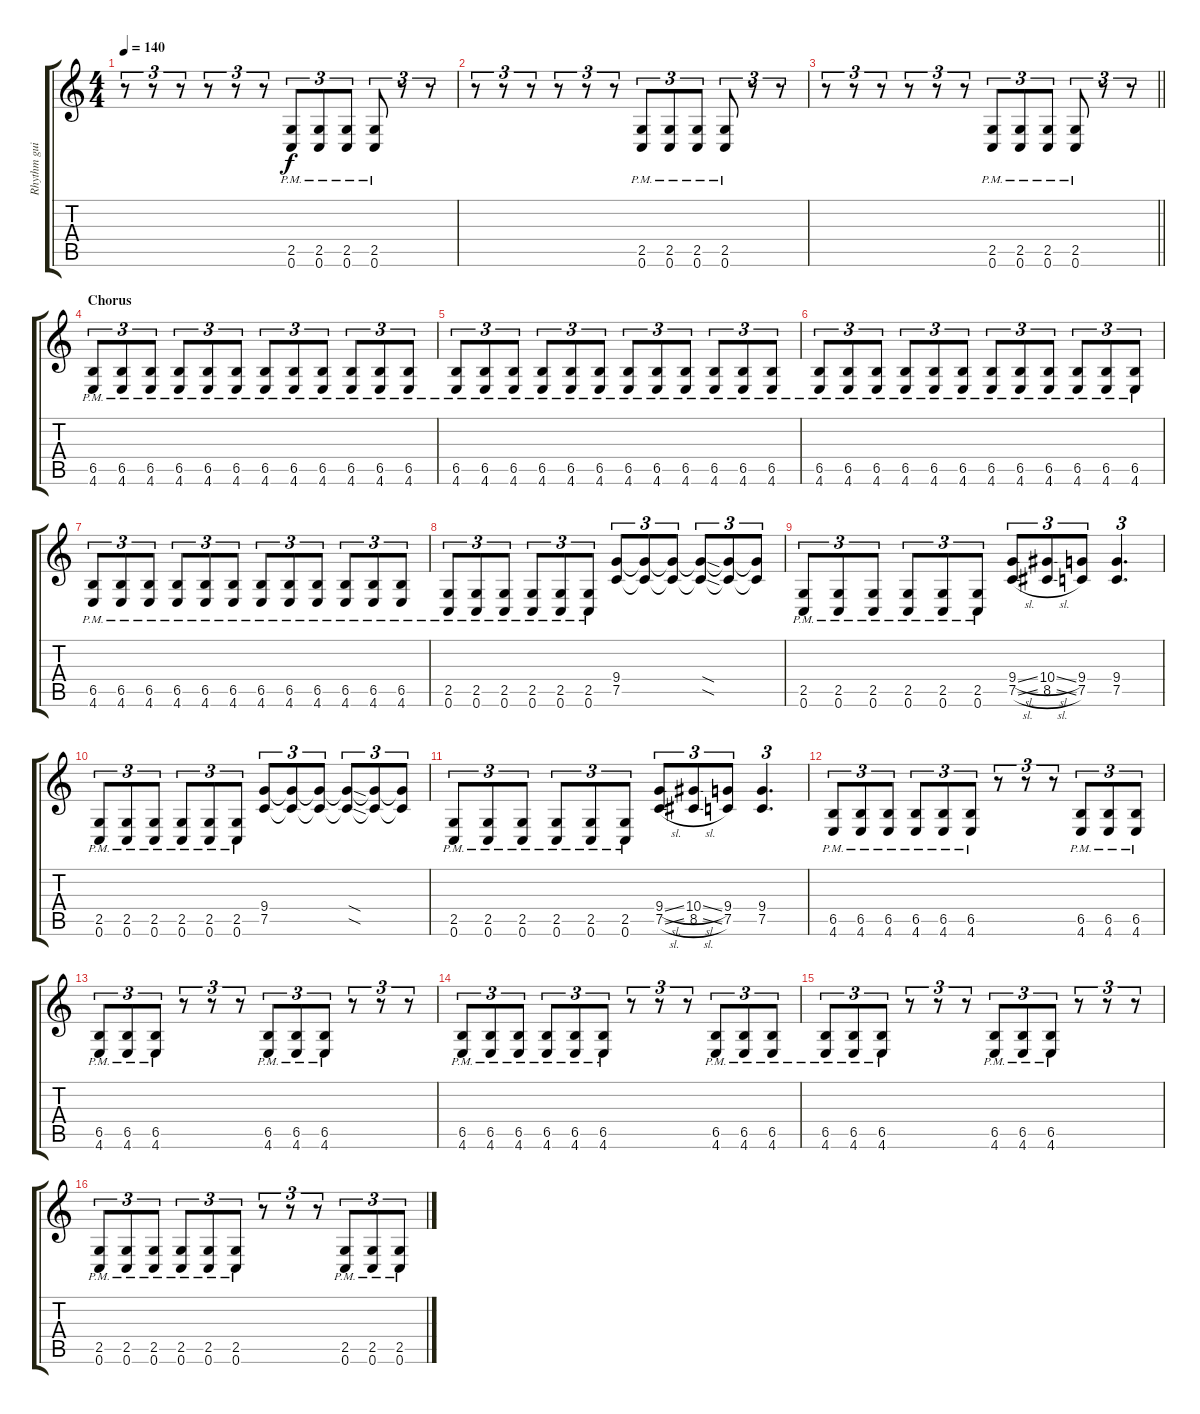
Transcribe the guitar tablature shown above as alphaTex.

\track ("Rhythm guitar 1" "Rhythm gui") {instrument distortionguitar}
\staff {score tabs}
\tuning (C4 G3 Eb3 Bb2 F2 C2) {hide}
\ts (4 4)
\tempo 140
\clef g2
\ks c
r.8{tu (3 2) dy f} r.8{tu (3 2)} r.8{tu (3 2)} r.8{tu (3 2)} r.8{tu (3 2)} r.8{tu (3 2)} (2.5{pm} 0.6{pm}).8{tu (3 2)} (2.5{pm} 0.6{pm}).8{tu (3 2)} (2.5{pm} 0.6{pm}).8{tu (3 2)} (2.5{pm} 0.6{pm}).8{tu (3 2)} r.8{tu (3 2)} r.8{tu (3 2)} |
r.8{tu (3 2)} r.8{tu (3 2)} r.8{tu (3 2)} r.8{tu (3 2)} r.8{tu (3 2)} r.8{tu (3 2)} (2.5{pm} 0.6{pm}).8{tu (3 2)} (2.5{pm} 0.6{pm}).8{tu (3 2)} (2.5{pm} 0.6{pm}).8{tu (3 2)} (2.5{pm} 0.6{pm}).8{tu (3 2)} r.8{tu (3 2)} r.8{tu (3 2)} |
\barLineRight lightlight
r.8{tu (3 2)} r.8{tu (3 2)} r.8{tu (3 2)} r.8{tu (3 2)} r.8{tu (3 2)} r.8{tu (3 2)} (2.5{pm} 0.6{pm}).8{tu (3 2)} (2.5{pm} 0.6{pm}).8{tu (3 2)} (2.5{pm} 0.6{pm}).8{tu (3 2)} (2.5{pm} 0.6{pm}).8{tu (3 2)} r.8{tu (3 2)} r.8{tu (3 2)} |
\section ("" "Chorus")
(6.5{pm} 4.6{pm}).8{tu (3 2)} (6.5{pm} 4.6{pm}).8{tu (3 2)} (6.5{pm} 4.6{pm}).8{tu (3 2)} (6.5{pm} 4.6{pm}).8{tu (3 2)} (6.5{pm} 4.6{pm}).8{tu (3 2)} (6.5{pm} 4.6{pm}).8{tu (3 2)} (6.5{pm} 4.6{pm}).8{tu (3 2)} (6.5{pm} 4.6{pm}).8{tu (3 2)} (6.5{pm} 4.6{pm}).8{tu (3 2)} (6.5{pm} 4.6{pm}).8{tu (3 2)} (6.5{pm} 4.6{pm}).8{tu (3 2)} (6.5{pm} 4.6{pm}).8{tu (3 2)} |
(6.5{pm} 4.6{pm}).8{tu (3 2)} (6.5{pm} 4.6{pm}).8{tu (3 2)} (6.5{pm} 4.6{pm}).8{tu (3 2)} (6.5{pm} 4.6{pm}).8{tu (3 2)} (6.5{pm} 4.6{pm}).8{tu (3 2)} (6.5{pm} 4.6{pm}).8{tu (3 2)} (6.5{pm} 4.6{pm}).8{tu (3 2)} (6.5{pm} 4.6{pm}).8{tu (3 2)} (6.5{pm} 4.6{pm}).8{tu (3 2)} (6.5{pm} 4.6{pm}).8{tu (3 2)} (6.5{pm} 4.6{pm}).8{tu (3 2)} (6.5{pm} 4.6{pm}).8{tu (3 2)} |
(6.5{pm} 4.6{pm}).8{tu (3 2)} (6.5{pm} 4.6{pm}).8{tu (3 2)} (6.5{pm} 4.6{pm}).8{tu (3 2)} (6.5{pm} 4.6{pm}).8{tu (3 2)} (6.5{pm} 4.6{pm}).8{tu (3 2)} (6.5{pm} 4.6{pm}).8{tu (3 2)} (6.5{pm} 4.6{pm}).8{tu (3 2)} (6.5{pm} 4.6{pm}).8{tu (3 2)} (6.5{pm} 4.6{pm}).8{tu (3 2)} (6.5{pm} 4.6{pm}).8{tu (3 2)} (6.5{pm} 4.6{pm}).8{tu (3 2)} (6.5{pm} 4.6{pm}).8{tu (3 2)} |
(6.5{pm} 4.6{pm}).8{tu (3 2)} (6.5{pm} 4.6{pm}).8{tu (3 2)} (6.5{pm} 4.6{pm}).8{tu (3 2)} (6.5{pm} 4.6{pm}).8{tu (3 2)} (6.5{pm} 4.6{pm}).8{tu (3 2)} (6.5{pm} 4.6{pm}).8{tu (3 2)} (6.5{pm} 4.6{pm}).8{tu (3 2)} (6.5{pm} 4.6{pm}).8{tu (3 2)} (6.5{pm} 4.6{pm}).8{tu (3 2)} (6.5{pm} 4.6{pm}).8{tu (3 2)} (6.5{pm} 4.6{pm}).8{tu (3 2)} (6.5{pm} 4.6{pm}).8{tu (3 2)} |
(2.5{pm} 0.6{pm}).8{tu (3 2)} (2.5{pm} 0.6{pm}).8{tu (3 2)} (2.5{pm} 0.6{pm}).8{tu (3 2)} (2.5{pm} 0.6{pm}).8{tu (3 2)} (2.5{pm} 0.6{pm}).8{tu (3 2)} (2.5{pm} 0.6{pm}).8{tu (3 2)} (9.4 7.5).8{tu (3 2)} (9.4{t} 7.5{t}).8{tu (3 2)} (9.4{t} 7.5{t}).8{tu (3 2)} (9.4{sod t} 7.5{sod t}).8{tu (3 2)} (9.4{t} 7.5{t}).8{tu (3 2)} (9.4{t} 7.5{t}).8{tu (3 2)} |
(2.5{pm} 0.6{pm}).8{tu (3 2)} (2.5{pm} 0.6{pm}).8{tu (3 2)} (2.5{pm} 0.6{pm}).8{tu (3 2)} (2.5{pm} 0.6{pm}).8{tu (3 2)} (2.5{pm} 0.6{pm}).8{tu (3 2)} (2.5{pm} 0.6{pm}).8{tu (3 2)} (9.4{sl} 7.5{sl}).8{tu (3 2)} (10.4{sl} 8.5{sl}).8{tu (3 2)} (9.4 7.5).8{tu (3 2)} (9.4 7.5).4{d tu (3 2)} |
(2.5{pm} 0.6{pm}).8{tu (3 2)} (2.5{pm} 0.6{pm}).8{tu (3 2)} (2.5{pm} 0.6{pm}).8{tu (3 2)} (2.5{pm} 0.6{pm}).8{tu (3 2)} (2.5{pm} 0.6{pm}).8{tu (3 2)} (2.5{pm} 0.6{pm}).8{tu (3 2)} (9.4 7.5).8{tu (3 2)} (9.4{t} 7.5{t}).8{tu (3 2)} (9.4{t} 7.5{t}).8{tu (3 2)} (9.4{sod t} 7.5{sod t}).8{tu (3 2)} (9.4{t} 7.5{t}).8{tu (3 2)} (9.4{t} 7.5{t}).8{tu (3 2)} |
(2.5{pm} 0.6{pm}).8{tu (3 2)} (2.5{pm} 0.6{pm}).8{tu (3 2)} (2.5{pm} 0.6{pm}).8{tu (3 2)} (2.5{pm} 0.6{pm}).8{tu (3 2)} (2.5{pm} 0.6{pm}).8{tu (3 2)} (2.5{pm} 0.6{pm}).8{tu (3 2)} (9.4{sl} 7.5{sl}).8{tu (3 2)} (10.4{sl} 8.5{sl}).8{tu (3 2)} (9.4 7.5).8{tu (3 2)} (9.4 7.5).4{d tu (3 2)} |
(6.5{pm} 4.6{pm}).8{tu (3 2)} (6.5{pm} 4.6{pm}).8{tu (3 2)} (6.5{pm} 4.6{pm}).8{tu (3 2)} (6.5{pm} 4.6{pm}).8{tu (3 2)} (6.5{pm} 4.6{pm}).8{tu (3 2)} (6.5{pm} 4.6{pm}).8{tu (3 2)} r.8{tu (3 2)} r.8{tu (3 2)} r.8{tu (3 2)} (6.5{pm} 4.6{pm}).8{tu (3 2)} (6.5{pm} 4.6{pm}).8{tu (3 2)} (6.5{pm} 4.6{pm}).8{tu (3 2)} |
(6.5{pm} 4.6{pm}).8{tu (3 2)} (6.5{pm} 4.6{pm}).8{tu (3 2)} (6.5{pm} 4.6{pm}).8{tu (3 2)} r.8{tu (3 2)} r.8{tu (3 2)} r.8{tu (3 2)} (6.5{pm} 4.6{pm}).8{tu (3 2)} (6.5{pm} 4.6{pm}).8{tu (3 2)} (6.5{pm} 4.6{pm}).8{tu (3 2)} r.8{tu (3 2)} r.8{tu (3 2)} r.8{tu (3 2)} |
(6.5{pm} 4.6{pm}).8{tu (3 2)} (6.5{pm} 4.6{pm}).8{tu (3 2)} (6.5{pm} 4.6{pm}).8{tu (3 2)} (6.5{pm} 4.6{pm}).8{tu (3 2)} (6.5{pm} 4.6{pm}).8{tu (3 2)} (6.5{pm} 4.6{pm}).8{tu (3 2)} r.8{tu (3 2)} r.8{tu (3 2)} r.8{tu (3 2)} (6.5{pm} 4.6{pm}).8{tu (3 2)} (6.5{pm} 4.6{pm}).8{tu (3 2)} (6.5{pm} 4.6{pm}).8{tu (3 2)} |
(6.5{pm} 4.6{pm}).8{tu (3 2)} (6.5{pm} 4.6{pm}).8{tu (3 2)} (6.5{pm} 4.6{pm}).8{tu (3 2)} r.8{tu (3 2)} r.8{tu (3 2)} r.8{tu (3 2)} (6.5{pm} 4.6{pm}).8{tu (3 2)} (6.5{pm} 4.6{pm}).8{tu (3 2)} (6.5{pm} 4.6{pm}).8{tu (3 2)} r.8{tu (3 2)} r.8{tu (3 2)} r.8{tu (3 2)} |
(2.5{pm} 0.6{pm}).8{tu (3 2)} (2.5{pm} 0.6{pm}).8{tu (3 2)} (2.5{pm} 0.6{pm}).8{tu (3 2)} (2.5{pm} 0.6{pm}).8{tu (3 2)} (2.5{pm} 0.6{pm}).8{tu (3 2)} (2.5{pm} 0.6{pm}).8{tu (3 2)} r.8{tu (3 2)} r.8{tu (3 2)} r.8{tu (3 2)} (2.5{pm} 0.6{pm}).8{tu (3 2)} (2.5{pm} 0.6{pm}).8{tu (3 2)} (2.5{pm} 0.6{pm}).8{tu (3 2)}
